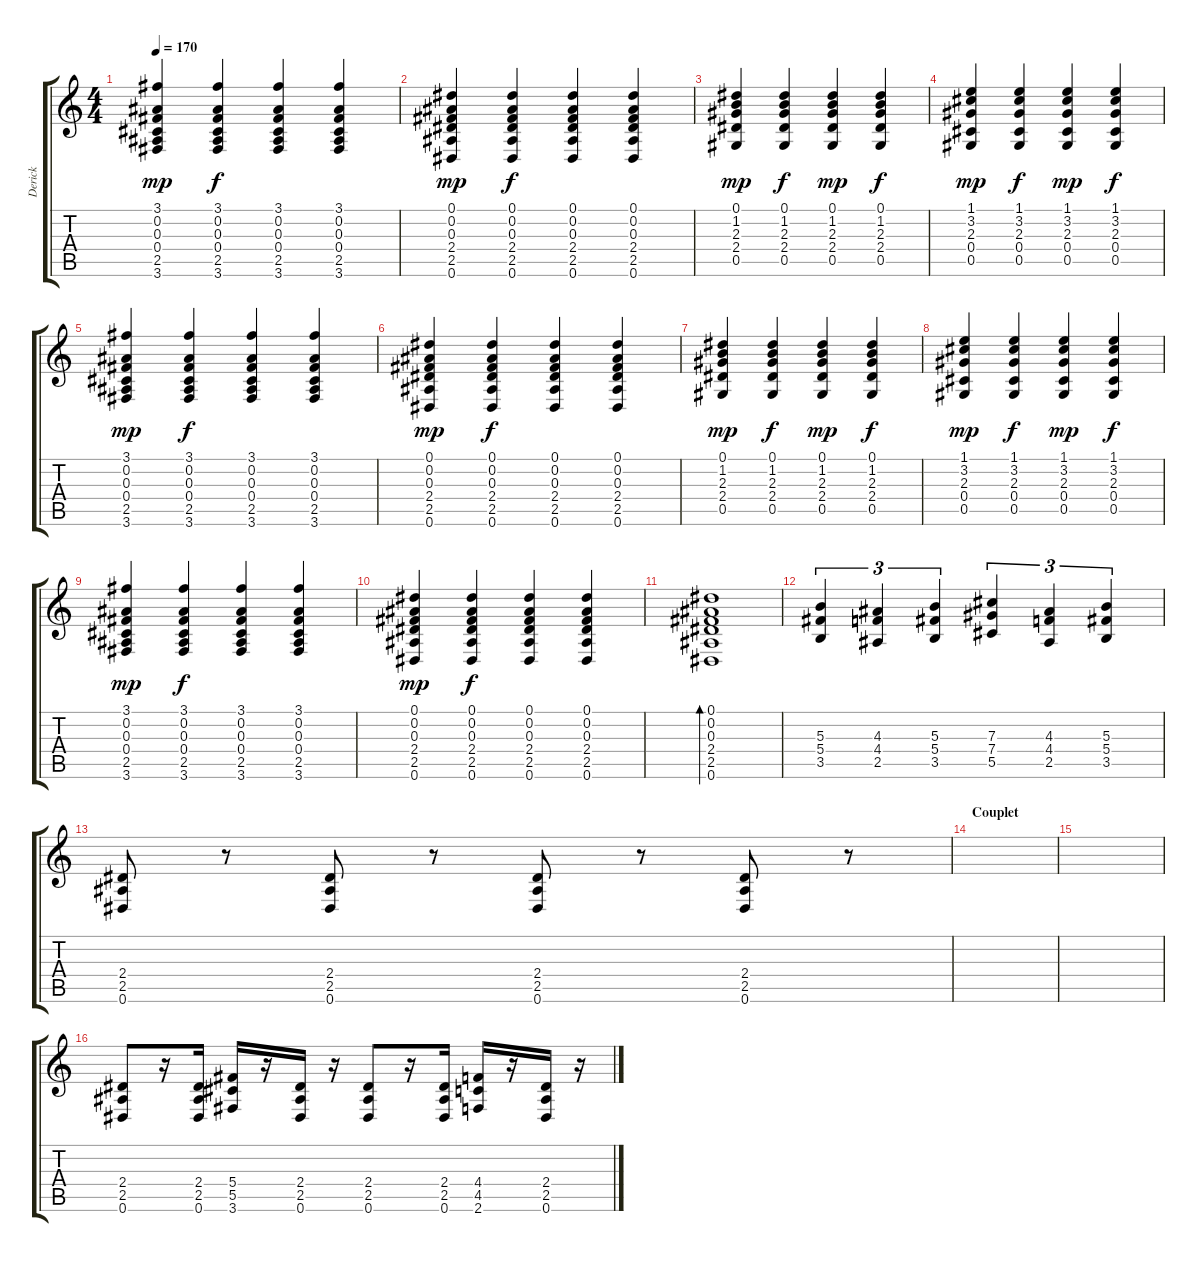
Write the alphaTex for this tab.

\track ("Derick" "Derick") {instrument distortionguitar}
\staff {score tabs}
\tuning (Eb4 Bb3 Gb3 Db3 Ab2 Eb2) {hide}
\ts (4 4)
\tempo 170
\clef g2
\ks c
(3.1 0.2 0.3 0.4 2.5 3.6).4{dy mp} (3.1 0.2 0.3 0.4 2.5 3.6).4{dy f} (3.1 0.2 0.3 0.4 2.5 3.6).4 (3.1 0.2 0.3 0.4 2.5 3.6).4 |
(0.1 0.2 0.3 2.4 2.5 0.6).4{dy mp} (0.1 0.2 0.3 2.4 2.5 0.6).4{dy f} (0.1 0.2 0.3 2.4 2.5 0.6).4 (0.1 0.2 0.3 2.4 2.5 0.6).4 |
(0.1 1.2 2.3 2.4 0.5).4{dy mp instrument electricguitarclean} (0.1 1.2 2.3 2.4 0.5).4{dy f} (0.1 1.2 2.3 2.4 0.5).4{dy mp} (0.1 1.2 2.3 2.4 0.5).4{dy f} |
(1.1 3.2 2.3 0.4 0.5).4{dy mp} (1.1 3.2 2.3 0.4 0.5).4{dy f} (1.1 3.2 2.3 0.4 0.5).4{dy mp} (1.1 3.2 2.3 0.4 0.5).4{dy f} |
(3.1 0.2 0.3 0.4 2.5 3.6).4{dy mp} (3.1 0.2 0.3 0.4 2.5 3.6).4{dy f} (3.1 0.2 0.3 0.4 2.5 3.6).4 (3.1 0.2 0.3 0.4 2.5 3.6).4 |
(0.1 0.2 0.3 2.4 2.5 0.6).4{dy mp} (0.1 0.2 0.3 2.4 2.5 0.6).4{dy f} (0.1 0.2 0.3 2.4 2.5 0.6).4 (0.1 0.2 0.3 2.4 2.5 0.6).4 |
(0.1 1.2 2.3 2.4 0.5).4{dy mp instrument electricguitarclean} (0.1 1.2 2.3 2.4 0.5).4{dy f} (0.1 1.2 2.3 2.4 0.5).4{dy mp} (0.1 1.2 2.3 2.4 0.5).4{dy f} |
(1.1 3.2 2.3 0.4 0.5).4{dy mp} (1.1 3.2 2.3 0.4 0.5).4{dy f} (1.1 3.2 2.3 0.4 0.5).4{dy mp} (1.1 3.2 2.3 0.4 0.5).4{dy f} |
(3.1 0.2 0.3 0.4 2.5 3.6).4{dy mp} (3.1 0.2 0.3 0.4 2.5 3.6).4{dy f} (3.1 0.2 0.3 0.4 2.5 3.6).4 (3.1 0.2 0.3 0.4 2.5 3.6).4 |
(0.1 0.2 0.3 2.4 2.5 0.6).4{dy mp} (0.1 0.2 0.3 2.4 2.5 0.6).4{dy f} (0.1 0.2 0.3 2.4 2.5 0.6).4 (0.1 0.2 0.3 2.4 2.5 0.6).4 |
(0.1 0.2 0.3 2.4 2.5 0.6).1{bd 240 instrument electricguitarclean} |
(5.3 5.4 3.5).4{tu (3 2) instrument distortionguitar} (4.3 4.4 2.5).4{tu (3 2)} (5.3 5.4 3.5).4{tu (3 2)} (7.3 7.4 5.5).4{tu (3 2)} (4.3 4.4 2.5).4{tu (3 2)} (5.3 5.4 3.5).4{tu (3 2)} |
(2.4 2.5 0.6).8 r.8 (2.4 2.5 0.6).8 r.8 (2.4 2.5 0.6).8 r.8 (2.4 2.5 0.6).8 r.8 |
\section ("" "Couplet")
|
|
(2.4 2.5 0.6).8 r.16 (2.4 2.5 0.6).16 (5.4 5.5 3.6).16 r.16 (2.4 2.5 0.6).16 r.16 (2.4 2.5 0.6).8 r.16 (2.4 2.5 0.6).16 (4.4 4.5 2.6).16 r.16 (2.4 2.5 0.6).16 r.16
